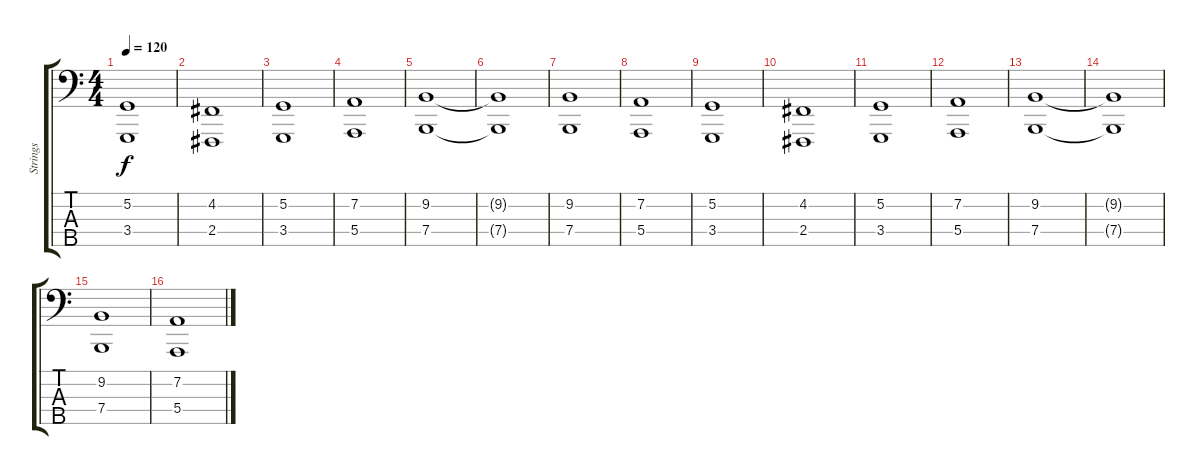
\track ("Strings " "Strings ") {instrument stringensemble1}
\staff {score tabs}
\tuning (G2 D2 A1 E1 B0) {hide}
\ts (4 4)
\tempo 120
\clef f4
\ks c
(5.2 3.4).1{dy f} |
(4.2 2.4).1 |
(5.2 3.4).1 |
(7.2 5.4).1 |
(9.2 7.4).1 |
(9.2{t} 7.4{t}).1 |
(9.2 7.4).1 |
(7.2 5.4).1 |
(5.2 3.4).1 |
(4.2 2.4).1 |
(5.2 3.4).1 |
(7.2 5.4).1 |
(9.2 7.4).1 |
(9.2{t} 7.4{t}).1 |
(9.2 7.4).1 |
(7.2 5.4).1
